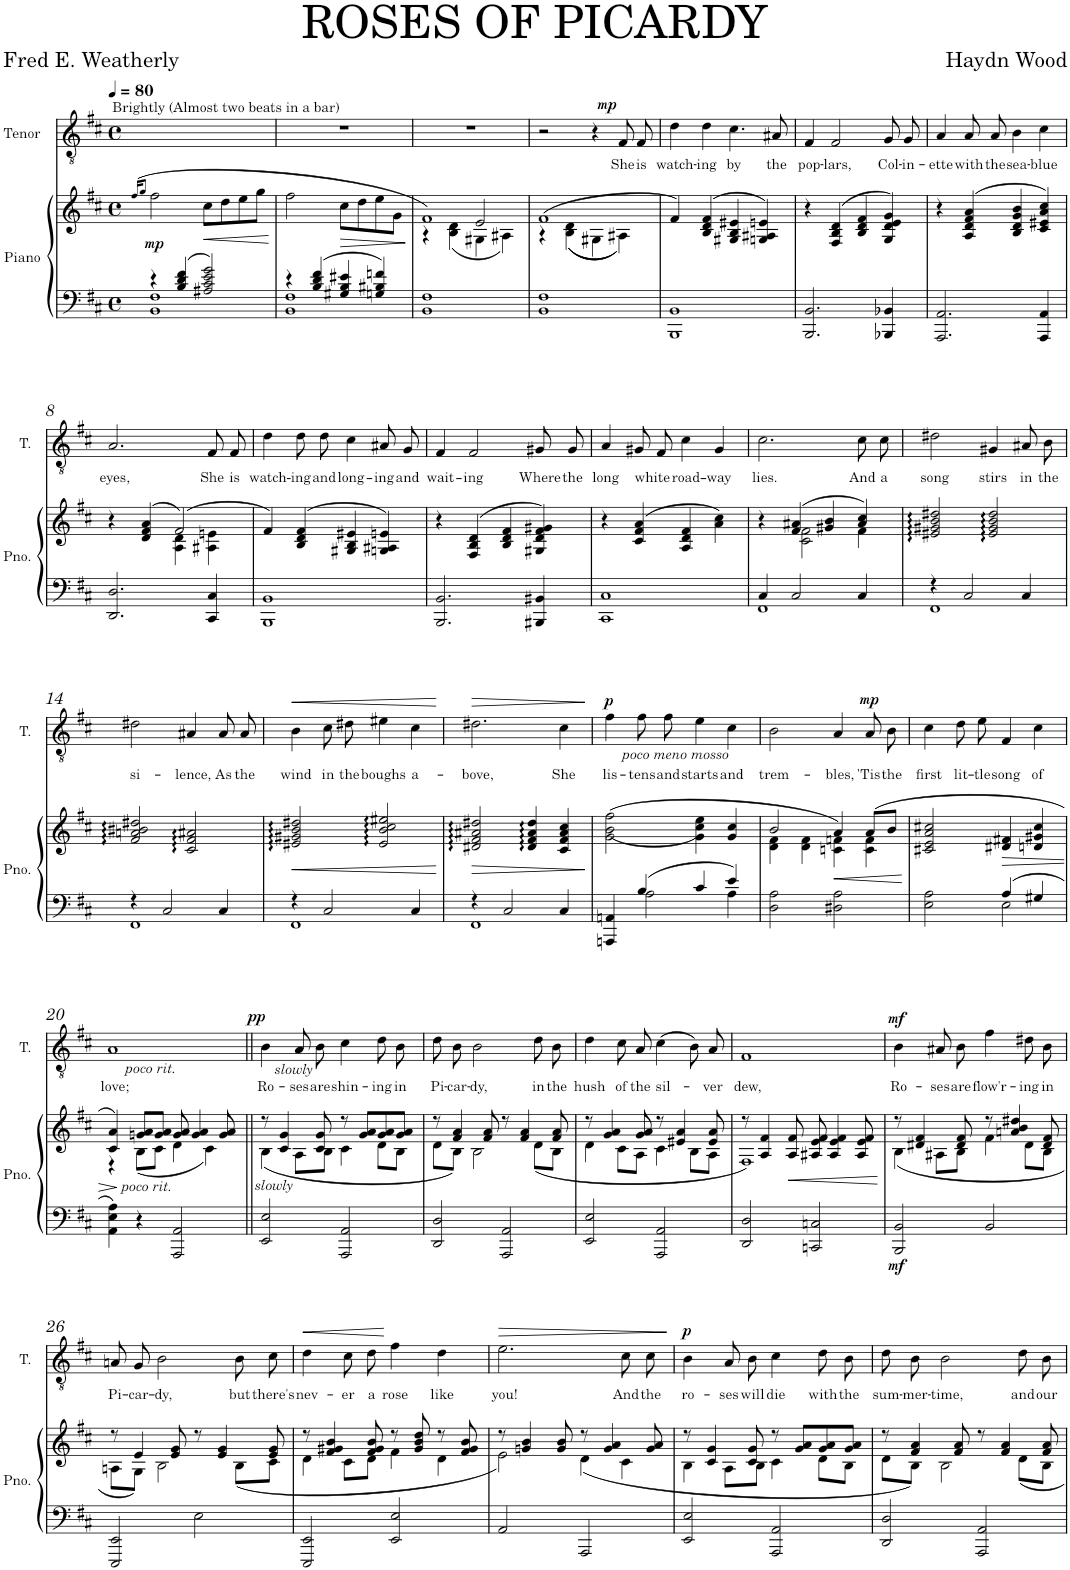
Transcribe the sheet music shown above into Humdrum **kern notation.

**kern	**kern	**dynam	**kern	**text	**dynam
*part2	*part2	*part2	*part1	*part1	*part1
*staff3	*staff2	*staff2/3	*staff1	*staff1	*staff1
*I"Piano	*	*	*I"Tenor	*	*
*I'Pno.	*	*	*I'T.	*	*
*clefF4	*clefG2	*	*clefGv2	*	*
*k[f#c#]	*k[f#c#]	*	*k[f#c#]	*	*
*M4/4	*M4/4	*	*M4/4	*	*
*met(c)	*met(c)	*	*met(c)	*	*
*MM80	*MM80	*	*MM80	*	*
=1	=1	=1	=1	=1	=1
.	(16qff#/KL	.	.	.	.
.	8qgg/J	.	.	.	.
*^	*	*	*	*	*
!	!	!	!	!LO:TX:a:t=Brightly (Almost two beats in a bar)	!	!
!	!	!	!LO:DY:b	!	!	!
4r	1BB 1F#	2ff#\	mp	1ryy	.	.
4B/ 4d/ 4f#/	.	.	.	.	.	.
!	!	!	!LO:HP:b	!	!	!
2A#X/ 2c#/ 2e/ 2g/	.	8cc#\L	<	.	.	.
.	.	8dd\	.	.	.	.
.	.	8ee\	.	.	.	.
.	.	8gg\J	.	.	.	.
*v	*v	*	*	*	*	*
.	.	[	.	.	.
=2	=2	=2	=2	=2	=2
*^	*	*	*	*	*
4r	1BB 1F#	2ff#\	.	1r	.	.
4B/ 4d/ 4f#/	.	.	.	.	.	.
!	!	!	!LO:HP:b	!	!	!
4G#X/ 4B/ 4e#X/	.	8cc#\L	>	.	.	.
.	.	8dd\	.	.	.	.
4Gn/ 4B#X/ 4fn/	.	8ee\	.	.	.	.
.	.	8g\J	.	.	.	.
*v	*v	*	*	*	*	*
.	.	]	.	.	.
=3	=3	=3	=3	=3	=3
*	*^	*	*	*	*
*	*	*^	*	*	*	*
1BB 1F#	1f#)	4r	2ryy	.	1r	.	.
.	.	(4B\ 4d\	.	.	.	.	.
.	.	4G#X\	2e/	.	.	.	.
.	.	4A#X\)	.	.	.	.	.
*	*	*v	*v	*	*	*	*
=4	=4	=4	=4	=4	=4	=4
1BB 1F#	(1f#	4r	.	2r	.	.
.	.	((4B\ 4d\	.	.	.	.
.	.	4G#X\	.	4r	.	.
!	!	!	!	!	!LO:LY:b	!LO:DY:a
.	.	4A#X\))	.	8F#/L	She	mp
!	!	!	!	!	!LO:LY:b	!
.	.	.	.	8F#/J	is	.
*	*v	*v	*	*	*	*
=5	=5	=5	=5	=5	=5
!	!	!	!	!LO:LY:b	!
1BBB 1BB	4f#/)	.	4d\	watch-	.
!	!	!	!	!LO:LY:b	!
.	(>4B/ 4d/ 4f#/	.	4d\	-ing	.
!	!	!	!	!LO:LY:b	!
.	4G#X/ 4B/ 4e#X/	.	4.c#\	by	.
.	4Gn/ 4A#X/ 4en/)	.	.	.	.
!	!	!	!	!LO:LY:b	!
.	.	.	8A#X/	the	.
=6	=6	=6	=6	=6	=6
!	!	!	!	!LO:LY:b	!
2.BBB/ 2.BB/	4r	.	4F#/	pop-	.
!	!	!	!	!LO:LY:b	!
.	(>4F#/ 4B/ 4d/	.	2F#/	-lars,	.
.	4B/ 4d/ 4f#/	.	.	.	.
!	!	!	!	!LO:LY:b	!
4BBB-X/ 4BB-X/	4G/ 4d/ 4e/ 4g/)	.	8G/L	Col-	.
!	!	!	!	!LO:LY:b	!
.	.	.	8G/J	-in-	.
=7	=7	=7	=7	=7	=7
!	!	!	!	!LO:LY:b	!
2.AAA/ 2.AA/	4r	.	4A/	-ette	.
!	!	!	!	!LO:LY:b	!
.	(>4A/ 4d/ 4f#/ 4a/	.	8A/L	with	.
!	!	!	!	!LO:LY:b	!
.	.	.	8A/J	the	.
!	!	!	!	!LO:LY:b	!
.	4B/ 4d/ 4g/ 4b/	.	4B\	sea-	.
!	!	!	!	!LO:LY:b	!
4AAA/ 4AA/	4c#/ 4e#X/ 4a/ 4cc#/)	.	4c#\	-blue	.
!!LO:LB:g=z
=8	=8	=8	=8	=8	=8
*	*^	*	*	*	*
!	!	!	!	!	!LO:LY:b	!
2.DD/ 2.D/	4r	2ryy	.	2.A/	eyes,	.
.	(>4d/ 4f#/ 4a/	.	.	.	.	.
.	(2f#/)	4A\ 4d\	.	.	.	.
!	!	!	!	!	!LO:LY:b	!
4CC#/ 4C#/	.	4A#X\ 4en\	.	8F#/L	She	.
!	!	!	!	!	!LO:LY:b	!
.	.	.	.	8F#/J	is	.
*	*v	*v	*	*	*	*
=9	=9	=9	=9	=9	=9
!	!	!	!	!LO:LY:b	!
1BBB 1BB	4f#/)	.	4d\	watch-	.
!	!	!	!	!LO:LY:b	!
.	(>4B/ 4d/ 4f#/	.	8d\L	-ing	.
!	!	!	!	!LO:LY:b	!
.	.	.	8d\J	and	.
!	!	!	!	!LO:LY:b	!
.	4G#X/ 4B/ 4e#X/	.	4c#\	long-	.
!	!	!	!	!LO:LY:b	!
.	4Gn/ 4A#X/ 4en/)	.	8A#X/L	-ing	.
!	!	!	!	!LO:LY:b	!
.	.	.	8G/J	and	.
=10	=10	=10	=10	=10	=10
!	!	!	!	!LO:LY:b	!
2.BBB/ 2.BB/	4r	.	4F#/	wait-	.
!	!	!	!	!LO:LY:b	!
.	(>4F#/ 4B/ 4d/	.	2F#/	-ing	.
.	4B/ 4d/ 4f#/	.	.	.	.
!	!	!	!	!LO:LY:b	!
4BBB#X/ 4BB#X/	4G#X/ 4d/ 4f#/ 4g#X/)	.	8G#X/L	Where	.
!	!	!	!	!LO:LY:b	!
.	.	.	8G#/J	the	.
=11	=11	=11	=11	=11	=11
!	!	!	!	!LO:LY:b	!
1CC# 1C#	4r	.	4A/	long	.
!	!	!	!	!LO:LY:b	!
.	(>4c#/ 4f#/ 4a/	.	8G#X/L	white	.
.	.	.	8F#/J	.	.
!	!	!	!	!LO:LY:b	!
.	4A/ 4d/ 4f#/	.	4c#\	road-	.
!	!	!	!	!LO:LY:b	!
.	4a\ 4cc#\)	.	4G#/	-way	.
=12	=12	=12	=12	=12	=12
*^	*^	*	*	*	*
!	!	!	!	!	!	!LO:LY:b	!
4C#/	1FF#	4r	4ryy	.	2.c#\	lies.	.
2C#/	.	(>4f#/ 4a#X/	2c#\ 2f#\	.	.	.	.
.	.	4g#X/ 4b/	.	.	.	.	.
!	!	!	!	!	!	!LO:LY:b	!
4C#/	.	4a#/ 4cc#/)	4f#\	.	8c#\L	And	.
!	!	!	!	!	!	!LO:LY:b	!
.	.	.	.	.	8c#\J	a	.
*	*	*v	*v	*	*	*	*
=13	=13	=13	=13	=13	=13	=13
!	!	!	!	!	!LO:LY:b	!
4r	1FF#	2e#X/ 2g#X/ 2b/ 2dd#X/	.	2d#X\	song	.
2C#/	.	.	.	.	.	.
!	!	!	!	!	!LO:LY:b	!
.	.	2e#/ 2g#/ 2b/ 2dd#/	.	4G#X/	stirs	.
!	!	!	!	!	!LO:LY:b	!
4C#/	.	.	.	8A#X/L	in	.
!	!	!	!	!	!LO:LY:b	!
.	.	.	.	8B/J	the	.
!!LO:LB:g=z
=14	=14	=14	=14	=14	=14	=14
!	!	!	!	!	!LO:LY:b	!
4r	1FF#	2f#/ 2an/ 2b#X/ 2dd#X/	.	2d#X\	si-	.
2C#/	.	.	.	.	.	.
!	!	!	!	!	!LO:LY:b	!
.	.	2c#/ 2f#/ 2a#X/	.	4A#X/	-lence,	.
!	!	!	!	!	!LO:LY:b	!
4C#/	.	.	.	8A#/L	As	.
!	!	!	!	!	!LO:LY:b	!
.	.	.	.	8A#/J	the	.
=15	=15	=15	=15	=15	=15	=15
!	!	!	!LO:HP:b	!	!LO:LY:b	!LO:HP:b
4r	1FF#	2e#X/ 2g#X/ 2b/ 2dd#X/	<	4B\	wind	<
!	!	!	!	!	!LO:LY:b	!
2C#/	.	.	.	8c#\L	in	.
!	!	!	!	!	!LO:LY:b	!
.	.	.	.	8d#X\J	the	.
!	!	!	!	!	!LO:LY:b	!
.	.	2e#/ 2b/ 2cc#/ 2ee#X/	.	4e#X\	boughs	.
!	!	!	!	!	!LO:LY:b	!
4C#/	.	.	.	4c#\	a-	.
*v	*v	*	*	*	*	*
.	.	[	.	.	[
=16	=16	=16	=16	=16	=16
*^	*	*	*	*	*
!	!	!	!LO:HP:b	!	!LO:LY:b	!LO:HP:b
4r	1FF#	2d#X/ 2f#/ 2a#X/ 2dd#X/	>	2.d#X\	-bove,	>
2C#/	.	.	.	.	.	.
.	.	4d#/ 4f#/ 4a#/ 4dd#/	.	.	.	.
!	!	!	!	!	!LO:LY:b	!
4C#/	.	4c#/ 4f#/ 4a#/ 4cc#/	.	4c#\	She	.
*v	*v	*	*	*	*	*
.	.	]	.	.	]
=17	=17	=17	=17	=17	=17
*^	*	*	*	*	*
!	!	!	!	!LO:TX:b:i:t=poco meno mosso	!	!
!	!	!	!	!	!LO:LY:b	!LO:DY:a
4AAAn/ 4AAn/	4ryy	(<(2g\ 2b\ 2ff#\	.	4f#\	lis-	p
!	!	!	!	!	!LO:LY:b	!
4B/	2A\	.	.	8f#\L	-tens	.
!	!	!	!	!	!LO:LY:b	!
.	.	.	.	8f#\J	and	.
!	!	!	!	!	!LO:LY:b	!
4c#/	.	4g\ 4cc#\ 4ee\)	.	4e\	starts	.
!	!	!	!	!	!LO:LY:b	!
4e/	4A\	4g/ 4cc#/	.	4c#\	and	.
=18	=18	=18	=18	=18	=18	=18
*	*	*^	*	*	*	*
!	!	!	!	!	!	!LO:LY:b	!
*v	*v	*	*	*	*	*	*
2D\ 2A\	2b/	4d\ 4f#\	.	2B\	trem-	.
.	.	4d\ 4f#\	.	.	.	.
!	!	!	!LO:HP:b	!	!LO:LY:b	!
2D#X\ 2A\	4a/)	4cn\ 4fn\	<	4A/	-bles,	.
!	!	!	!	!	!LO:LY:b	!LO:DY:a
.	(8a/L	4c\ 4f\	.	8A/L	'Tis	mp
!	!	!	!	!	!LO:LY:b	!
.	8b/J	.	.	8B/J	the	.
*	*v	*v	*	*	*	*
.	.	[	.	.	.
=19	=19	=19	=19	=19	=19
*^	*	*	*	*	*
!	!	!	!	!	!LO:LY:b	!
2E\ 2A\	2ryy	2c#X/ 2e/ 2a/ 2cc#X/	.	4c#\	first	.
!	!	!	!	!	!LO:LY:b	!
.	.	.	.	8d\L	lit-	.
!	!	!	!	!	!LO:LY:b	!
.	.	.	.	8e\J	-tle	.
!	!	!	!LO:HP:b	!	!LO:LY:b	!
4A/	2E\	4d#X/ 4f#X/	>	4F#/	song	.
!	!	!	!	!	!LO:LY:b	!
4G#X/	.	4dn/ 4g#X/ 4cc#/	.	4c#\	of	.
*v	*v	*	*	*	*	*
!!LO:LB:g=z
=20	=20	=20	=20	=20	=20
*	*^	*	*	*	*
!	!	!	!	!LO:TX:b:i:t=poco rit.	!	!
!	!	!	!	!	!LO:LY:b	!
4AA\ 4E\ 4A\	4c#/ 4a/)	4r	.	1A	love;	.
!	!LO:TX:b:i:t=poco rit.	!	!	!	!	!
4r	8gn/ 8a/L	(8B\L	]	.	.	.
.	8g/ 8a/J	8c#\J	.	.	.	.
2AAA/ 2AA/	8g/ 8a/	4d\	.	.	.	.
.	4g/ 4a/	.	.	.	.	.
.	.	4c#\)	.	.	.	.
.	8g/ 8a/	.	.	.	.	.
=21||	=21||	=21||	=21||	=21||	=21||	=21||
!	!	!	!	!LO:TX:b:i:t=slowly	!	!
!	!LO:TX:b:i:t=slowly	!	!	!	!	!
!	!	!	!	!	!LO:LY:b	!LO:DY:a
2EE/ 2E/	8r	(4B\	.	4B\	Ro-	pp
.	4c#/ 4g/	.	.	.	.	.
!	!	!	!	!	!LO:LY:b	!
.	.	8A\L	.	8A/L	-ses	.
!	!	!	!	!	!LO:LY:b	!
.	8c#/ 8g/	8B\J	.	8B/J	are	.
!	!	!	!	!	!LO:LY:b	!
2AAA/ 2AA/	8r	4c#\	.	4c#\	shin-	.
.	8g/ 8a/L	.	.	.	.	.
!	!	!	!	!	!LO:LY:b	!
.	8g/ 8a/	8d\L	.	8d\L	-ing	.
!	!	!	!	!	!LO:LY:b	!
.	8g/ 8a/J	8B\J	.	8B\J	in	.
=22	=22	=22	=22	=22	=22	=22
!	!	!	!	!	!LO:LY:b	!
2DD/ 2D/	8r	8d\L	.	8d\L	Pi-	.
!	!	!	!	!	!LO:LY:b	!
.	4f#/ 4a/	8B\J)	.	8B\J	-car-	.
!	!	!	!	!	!LO:LY:b	!
.	.	2B\	.	2B\	-dy,	.
.	8f#/ 8a/	.	.	.	.	.
2AAA/ 2AA/	8r	.	.	.	.	.
.	4f#/ 4a/	.	.	.	.	.
!	!	!	!	!	!LO:LY:b	!
.	.	(8d\L	.	8d\L	in	.
!	!	!	!	!	!LO:LY:b	!
.	8f#/ 8a/	8B\J	.	8B\J	the	.
=23	=23	=23	=23	=23	=23	=23
!	!	!	!	!	!LO:LY:b	!
2EE/ 2E/	8r	4d\	.	4d\	hush	.
.	4g/ 4a/	.	.	.	.	.
!	!	!	!	!	!LO:LY:b	!
.	.	8c#\L	.	8c#\L	of	.
!	!	!	!	!	!LO:LY:b	!
.	8g/ 8a/	8A\J	.	8A\J	the	.
!	!	!	!	!	!LO:LY:b	!
2AAA/ 2AA/	8r	4c#\	.	(4c#\	sil-	.
.	4e#X/ 4a/	.	.	.	.	.
.	.	8B\L	.	8B/L)	.	.
!	!	!	!	!	!LO:LY:b	!
.	8e#/ 8a/	8A\J	.	8A/J	-ver	.
=24	=24	=24	=24	=24	=24	=24
!	!	!	!	!	!LO:LY:b	!
2DD/ 2D/	8r	1F#)	.	1F#	dew,	.
.	4A/ 4f#/	.	.	.	.	.
!	!	!	!LO:HP:b	!	!	!
.	8A/ 8f#/	.	<	.	.	.
2CCn/ 2Cn/	8A#X/ 8e/ 8f#/	.	.	.	.	.
.	4A#/ 4e/ 4f#/	.	.	.	.	.
.	8A#/ 8e/ 8f#/	.	.	.	.	.
*	*v	*v	*	*	*	*
.	.	[	.	.	.
=25	=25	=25	=25	=25	=25
*	*^	*	*	*	*
!	!	!	!LO:DY:b=2	!	!LO:LY:b	!LO:DY:a
2BBB/ 2BB/	8r	(4B\	mf	4B\	Ro-	mf
.	4d#X/ 4f#/	.	.	.	.	.
!	!	!	!	!	!LO:LY:b	!
.	.	8A#X\L	.	8A#X/L	-ses	.
!	!	!	!	!	!LO:LY:b	!
.	8d#/ 8f#/	8B\J	.	8B/J	are	.
!	!	!	!	!	!LO:LY:b	!
2BB/	8r	4f#\	.	4f#\	flow'r-	.
.	4an/ 4b/ 4dd#X/	.	.	.	.	.
!	!	!	!	!	!LO:LY:b	!
.	.	8d#\L	.	8d#X\L	-ing	.
!	!	!	!	!	!LO:LY:b	!
.	8d#/ 8f#/	8B\J	.	8B\J	in	.
!!LO:LB:g=z
=26	=26	=26	=26	=26	=26	=26
!	!	!	!	!	!LO:LY:b	!
2EEE/ 2EE/	8r	8An\L	.	8An/L	Pi-	.
!	!	!	!	!	!LO:LY:b	!
.	4e/	8G\J)	.	8G/J	-car-	.
!	!	!	!	!	!LO:LY:b	!
.	.	2B\	.	2B\	-dy,	.
.	8e/ 8g/	.	.	.	.	.
2E\	8r	.	.	.	.	.
.	4e/ 4g/	.	.	.	.	.
!	!	!	!	!	!LO:LY:b	!
.	.	(8B\L	.	8B\L	but	.
!	!	!	!	!	!LO:LY:b	!
.	8e/ 8g/	8c#\J	.	8c#\J	there's	.
=27	=27	=27	=27	=27	=27	=27
!	!	!	!	!	!LO:LY:b	!LO:HP:b
2EEE/ 2EE/	8r	4d\	.	4d\	nev-	<
.	4f#/ 4g#X/ 4b/	.	.	.	.	.
!	!	!	!	!	!LO:LY:b	!
.	.	8c#\L	.	8c#\L	-er	.
!	!	!	!	!	!LO:LY:b	!
.	8f#/ 8g#/ 8b/	8d\J	.	8d\J	a	.
!	!	!	!	!	!LO:LY:b	!
2EE/ 2E/	8r	4f#\	.	4f#\	rose	[
.	8g#/ 8b/ 8dd/	.	.	.	.	.
!	!	!	!	!	!LO:LY:b	!
.	8r	4d\	.	4d\	like	.
.	8f#/ 8g#/ 8b/	.	.	.	.	.
=28	=28	=28	=28	=28	=28	=28
!	!	!	!	!	!LO:LY:b	!LO:HP:b
2AA/	8r	2e\)	.	2.e\	you!	>
.	4gn/ 4b/	.	.	.	.	.
.	8g/ 8b/	.	.	.	.	.
2AAA/	8r	(4d\	.	.	.	.
.	4g/ 4a/	.	.	.	.	.
!	!	!	!	!	!LO:LY:b	!
.	.	4c#\	.	8c#\L	And	.
!	!	!	!	!	!LO:LY:b	!
.	8g/ 8a/	.	.	8c#\J	the	.
*	*v	*v	*	*	*	*
.	.	.	.	.	]
=29	=29	=29	=29	=29	=29
*	*^	*	*	*	*
!	!	!	!	!	!LO:LY:b	!LO:DY:a
2EE/ 2E/	8r	4B\	.	4B\	ro-	p
.	4c#/ 4g/	.	.	.	.	.
!	!	!	!	!	!LO:LY:b	!
.	.	8A\L	.	8A/L	-ses	.
!	!	!	!	!	!LO:LY:b	!
.	8c#/ 8g/	8B\J	.	8B/J	will	.
!	!	!	!	!	!LO:LY:b	!
2AAA/ 2AA/	8r	4c#\	.	4c#\	die	.
.	8g/ 8a/L	.	.	.	.	.
!	!	!	!	!	!LO:LY:b	!
.	8g/ 8a/	8d\L	.	8d\L	with	.
!	!	!	!	!	!LO:LY:b	!
.	8g/ 8a/J	8B\J	.	8B\J	the	.
=30	=30	=30	=30	=30	=30	=30
!	!	!	!	!	!LO:LY:b	!
2DD/ 2D/	8r	8d\L	.	8d\L	sum-	.
!	!	!	!	!	!LO:LY:b	!
.	4f#/ 4a/	8B\J)	.	8B\J	-mer-	.
!	!	!	!	!	!LO:LY:b	!
.	.	2B\	.	2B\	-time,	.
.	8f#/ 8a/	.	.	.	.	.
2AAA/ 2AA/	8r	.	.	.	.	.
.	4f#/ 4a/	.	.	.	.	.
!	!	!	!	!	!LO:LY:b	!
.	.	8d\L	.	8d\L	and	.
!	!	!	!	!	!LO:LY:b	!
.	8f#/ 8a/	8B\J	.	8B\J	our	.
*	*v	*v	*	*	*	*
=	=	=	=	=	=
*-	*-	*-	*-	*-	*-
